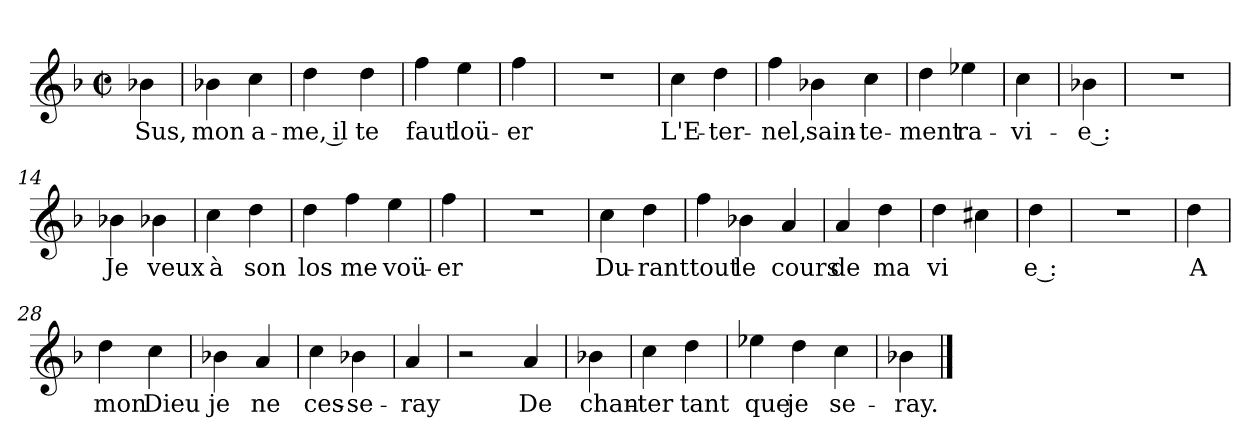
**kern	**text
*part1	*part1
*staff1	*staff1
*clefG2	*
*k[b-]	*
*F:	*
*M2/2	*
*met(c|)	*
=1	=1
4b-X	Sus,
=2	=2
4b-X	mon
4cc	a-
=3	=3
4dd	-me, il
4dd	te
=4	=4
4ff	faut
4ee	loü-
=5	=5
4ff	-er
=6	=6
1r	.
=7	=7
4cc	L'E-
4dd	-ter-
=8	=8
4ff	-nel,
4b-X	sain-
4cc	-te-
=10	=10
4dd	-ment
4ee-X	ra-
=11	=11
4cc	-vi-
=12	=12
4b-X	-e :
=13	=13
1r	.
=14	=14
4b-X	Je
4b-X	veux
=15	=15
4cc	à
4dd	son
=16	=16
4dd	los
4ff	me
4ee	voü-
=18	=18
4ff	-er
=19	=19
1r	.
=20	=20
4cc	Du-
4dd	-rant
=21	=21
4ff	tout
4b-X	le
4a	cours
=23	=23
4a	de
4dd	ma
=24	=24
4dd	vi-
4cc#X	--
=25	=25
4dd	-e :
=26	=26
1r	.
=27	=27
4dd	A
=28	=28
4dd	mon
4cc	Dieu
=29	=29
4b-X	je
4a	ne
=30	=30
4cc	ces-
4b-X	-se-
=31	=31
4a	-ray
=32	=32
2r	.
4a	De
=33	=33
4b-X	chan-
=34	=34
4cc	-ter
4dd	tant
=35	=35
4ee-X	que
4dd	je
4cc	se-
=37	=37
4b-X	-ray.
==	==
*-	*-
